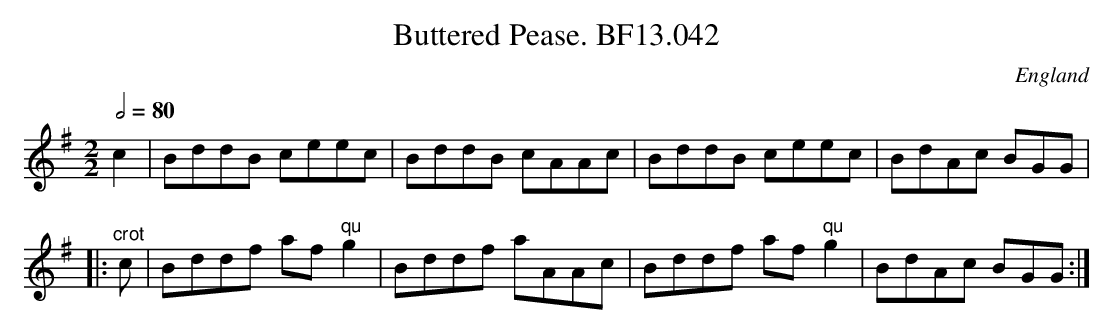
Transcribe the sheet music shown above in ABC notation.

X:1
T:Buttered Pease. BF13.042
M:2/2
L:1/8
Q:1/2=80
O:England
K:G major
c2|BddB ceec|BddB cAAc|BddB ceec|BdAc BGG|!
|:"^crot"c|Bddf af"^qu"g2|Bddf aAAc|Bddf af"^qu"g2|BdAc BGG:|
